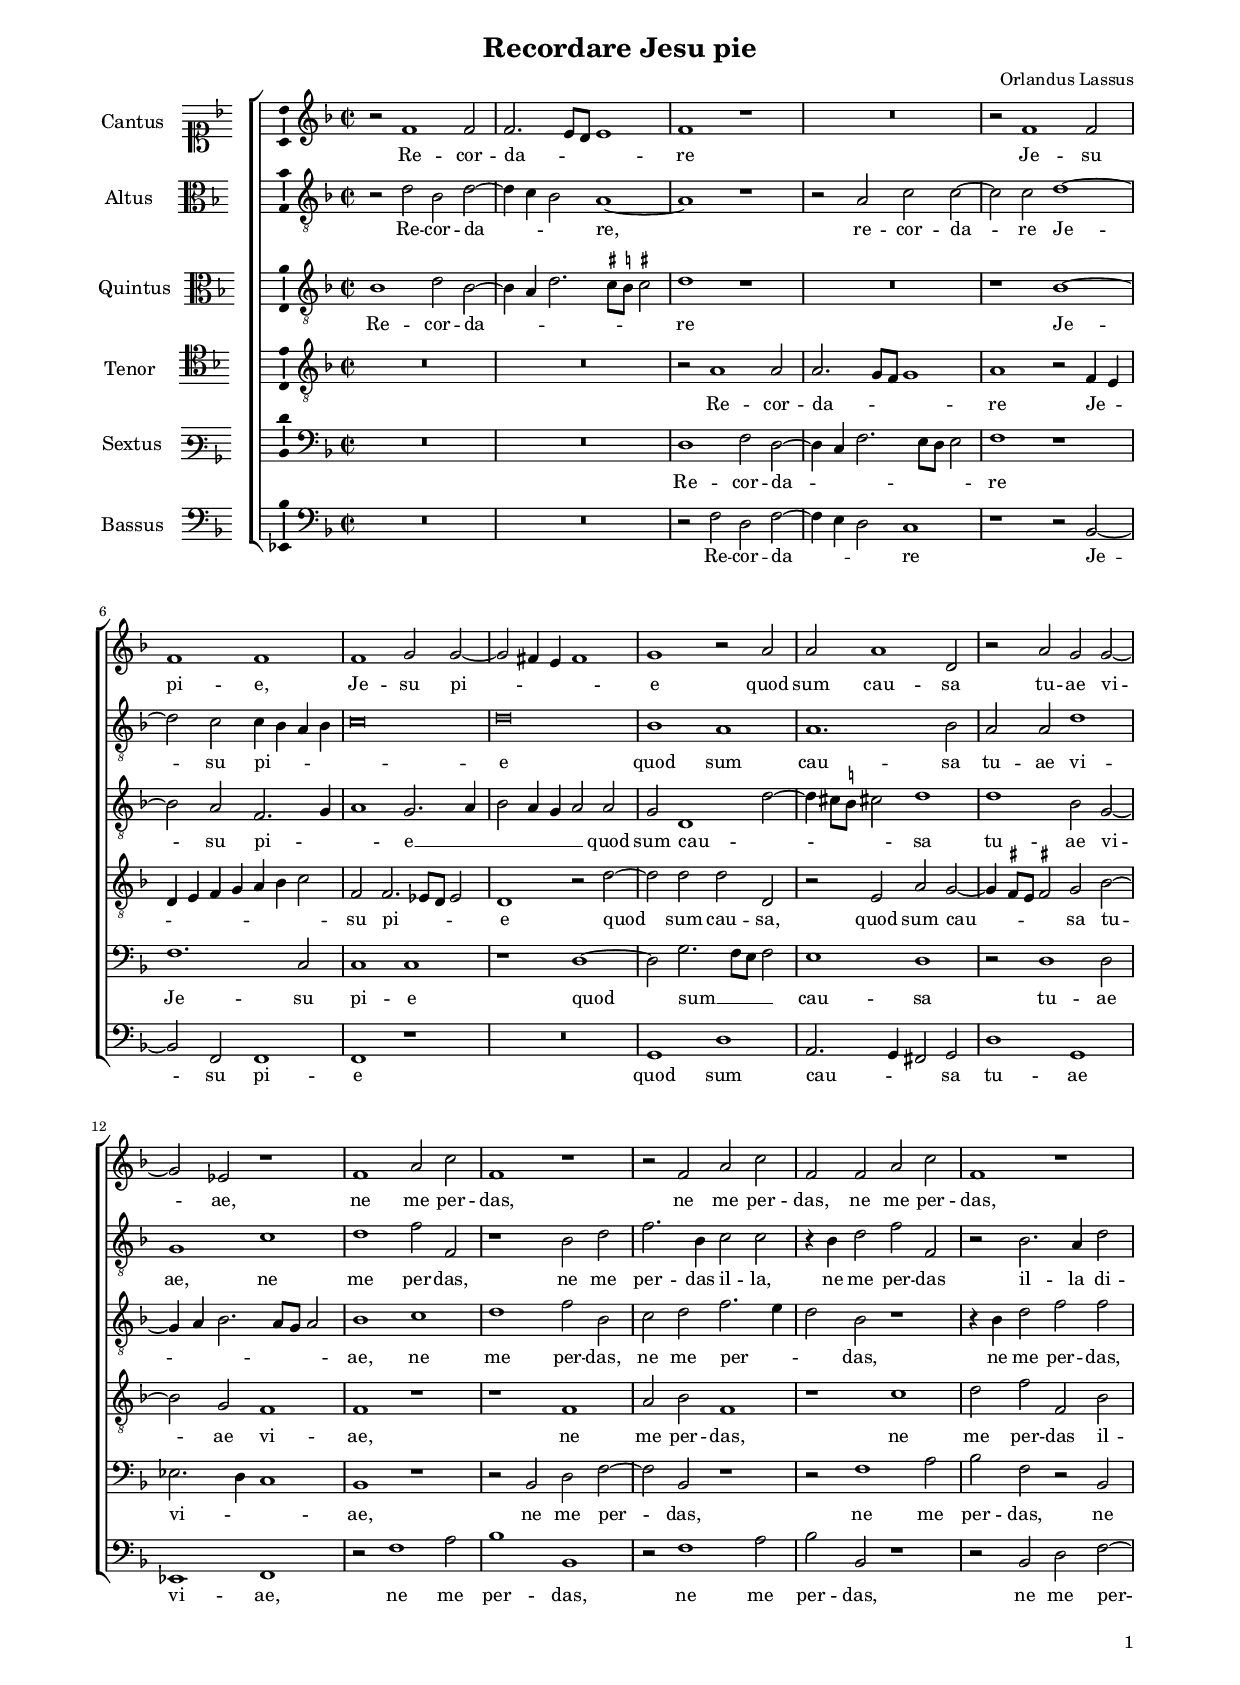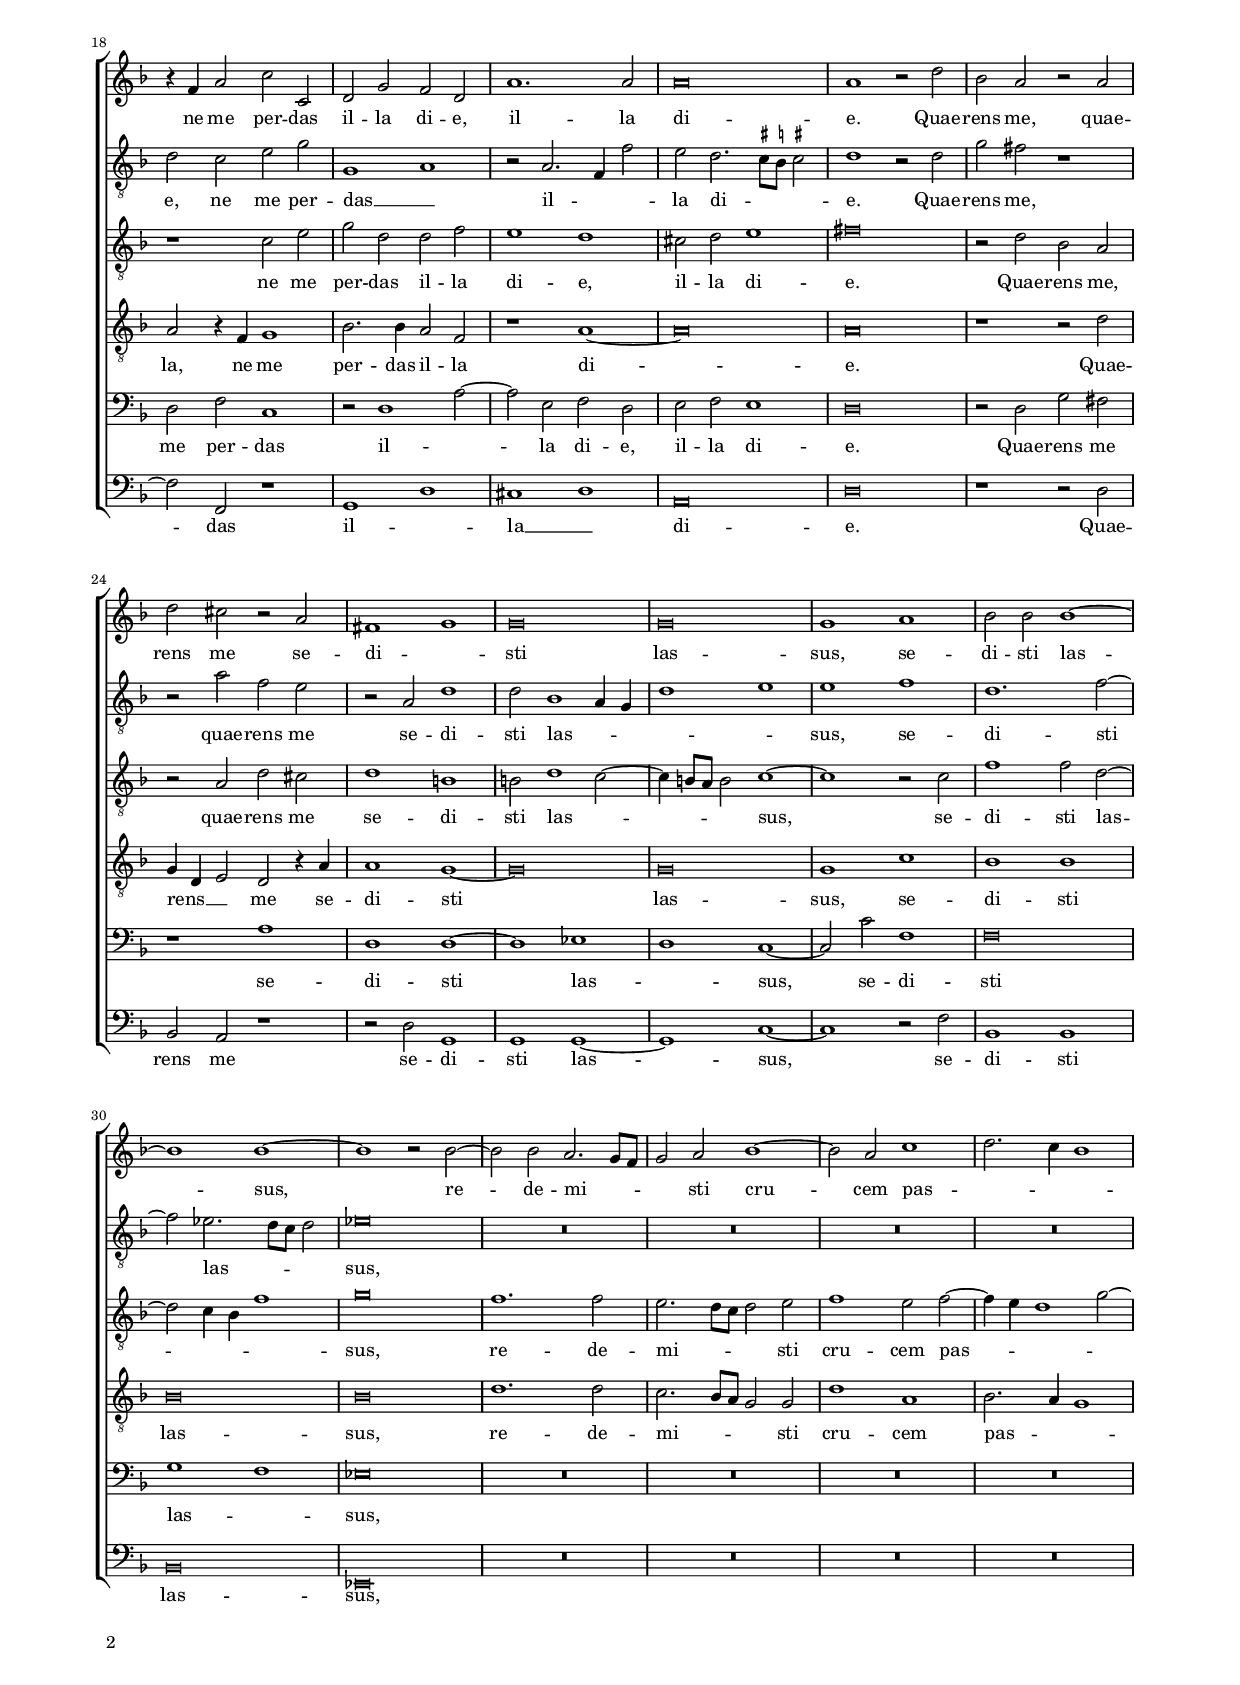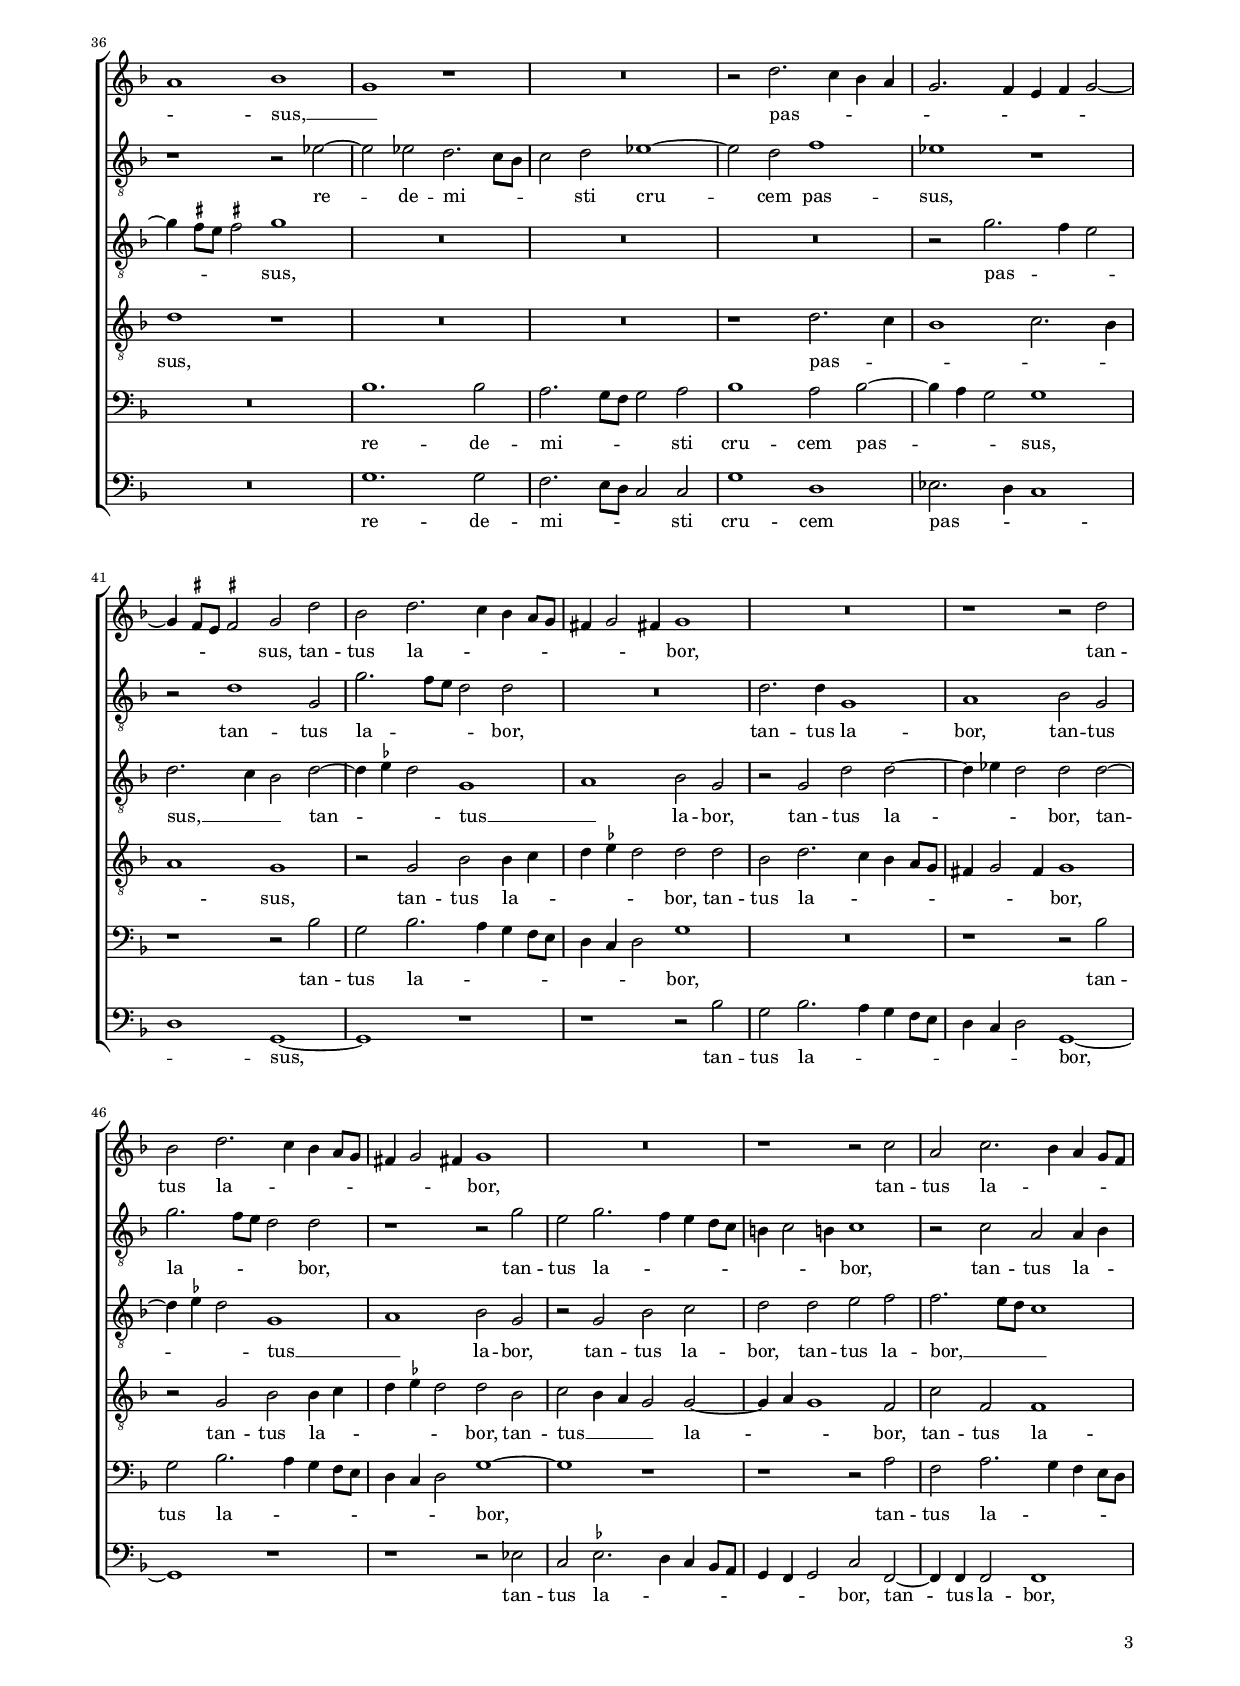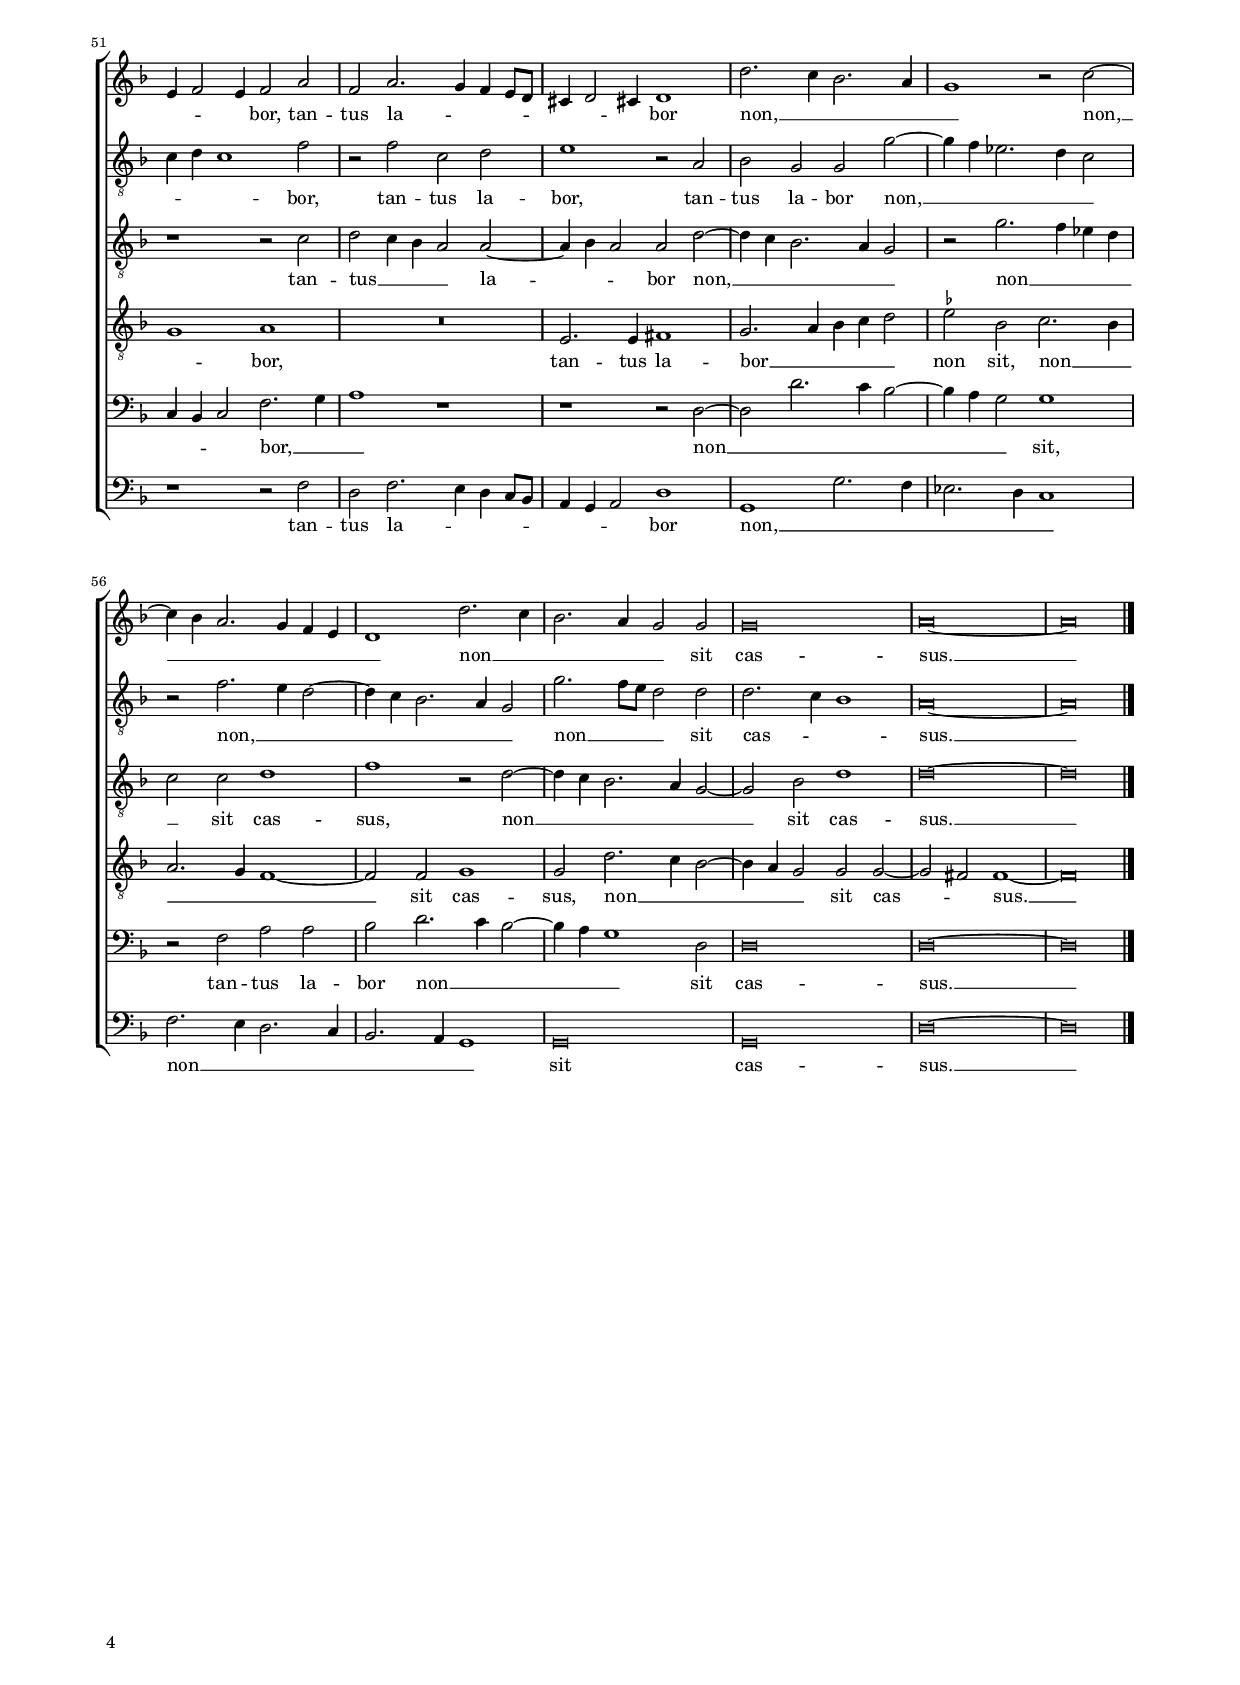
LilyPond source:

\header
{
  title="Recordare Jesu pie"
  composer="Orlandus Lassus"
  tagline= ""
}

\version "2.22.1"
\include "deutsch.ly"
#(set-global-staff-size 15)
#(ly:set-option 'point-and-click #f)

\paper
	{
	top-margin = 1.4 \cm
	bottom-margin = 0.9 \cm
	left-margin = 1.8 \cm
	right-margin = 1.8 \cm
	ragged-bottom = ##f
	ragged-last-bottom = ##t
	print-page-number = ##f
	score-system-spacing = #'((basic-distance . 17) (minimum-distance . 14) (padding . 5) (strechability . 250))
	system-system-spacing = #'((basic-distance . 17) (minimum-distance . 14) (padding . 5) (strechability . 250))
    oddFooterMarkup=\markup   \fill-line { "" \fromproperty #'page:page-number-string }
    evenFooterMarkup=\markup  \fill-line { \fromproperty #'page:page-number-string "" }
    last-bottom-spacing = #'((basic-distance . 12) (minimum-distance . 7) (padding . 4))
    %	systems-per-page = 3
%	min-systems-per-page = 3
	}

	
global = {
	\key f \major
	\time 2/2 \set Score.measureLength = #(ly:make-moment 2/1)
	}

	ficta = { \once \set suggestAccidentals = ##t }
        m = \melisma
        me = \melismaEnd
	
incipitcantus = \markup { \score {
	{
	\set Staff.instrumentName = \markup { \fontsize #1 "Cantus" }
	\key f \major
	\clef soprano
	s4 \bar ""
	}
	\layout  {
	raggedright = ##t
	indent = 1.6 \cm
	line-width = 2.2 \cm
	\context { \Staff \remove Time_signature_engraver }
	\override Staff.Clef.Y-extent = #'(0 . 0)
	}} \hspace #1 }

     
incipitaltus = \markup { \score {
	{
	\set Staff.instrumentName = \markup { \fontsize #1 "Altus" }
	\key f \major
	\clef alto
	s4 \bar ""
	}
	\layout  {
	raggedright = ##t
	indent = 1.6 \cm
	line-width = 2.2 \cm
	\context { \Staff \remove Time_signature_engraver }
	\override Staff.Clef.Y-extent = #'(0 . 0)
	}} \hspace #1 }

    
incipitquintus = \markup { \score {
	{
	\set Staff.instrumentName = \markup { \fontsize #1 "Quintus" }
	\key f \major
	\clef alto
	s4 \bar ""
	}
	\layout  {
	raggedright = ##t
	indent = 1.6 \cm
	line-width = 2.2 \cm
	\context { \Staff \remove Time_signature_engraver }
	\override Staff.Clef.Y-extent = #'(0 . 0)
	}} \hspace #1 }


incipittenor = \markup { \score {
	{
	\set Staff.instrumentName = \markup { \fontsize #1 "Tenor" }
	\key f \major
	\clef tenor
	s4 \bar ""
	}
	\layout  {
	raggedright = ##t
	indent = 1.6 \cm
	line-width = 2.2 \cm
	\context { \Staff \remove Time_signature_engraver }
	\override Staff.Clef.Y-extent = #'(0 . 0)
	}} \hspace #1 }
      
      
incipitsextus = \markup { \score {
	{
	\set Staff.instrumentName = \markup { \fontsize #1 "Sextus" }
	\key f \major
	\clef varbaritone
	s4 \bar ""
	}
	\layout  {
	raggedright = ##t
	indent = 1.6 \cm
	line-width = 2.2 \cm
	\context { \Staff \remove Time_signature_engraver }
	\override Staff.Clef.Y-extent = #'(0 . 0)
	}} \hspace #1 }

      
incipitbassus = \markup { \score {
	{
	\set Staff.instrumentName = \markup { \fontsize #1 "Bassus" }
	\key f \major
	\clef bass
	s4 \bar ""
	}
	\layout  {
	raggedright = ##t
	indent = 1.6 \cm
	line-width = 2.2 \cm
	\context { \Staff \remove Time_signature_engraver }
	\override Staff.Clef.Y-extent = #'(0 . 0)
	}} \hspace #1 }
        
        
cantus =  \relative c''
	{
	r2 f,1 f2
	f2. \m e8 d e1 \me
	f1 r
	R\breve
%5
	r2 f1 f2 \break \noPageBreak
	f1 f
	f1 g2 g~
	g2 \m fis4 e fis1 \me
	g1 r2 a
%10
	a2 a1 d,2
	r2 a' g g~ \break \noPageBreak
	g2 es r1
	f1 a2 c
	f,1 r
%15
	r2 f a c
	f,2 f a c
	f,1 r \pageBreak
	r4 f a2 c c,
	d2 g f d
%20
	a'1. a2  |
	a\breve
	a1 r2 d
	b2 a r a \break \noPageBreak
	d2 cis r a
%25
	fis1 \m g \me
	g\breve
	g\breve
	g1 a
	b2 b b1~ \break \noPageBreak
%30
	b1 b~
	b1 r2 b~
	b2 b a2. \m g8 f
	g2 \me a b1~
	b2 a c1 \m
%35
	d2. c4 b1 \pageBreak
	a \me b1 \m
	g1 \me r
	R\breve
	r2 d'2. \m c4 b a
%40
	g2. f4 e f g2~ \break \noPageBreak
	g4 \ficta fis8 e \ficta fis!2 \me g d'
	b2 d2. \m c4 b a8 g
	fis4 g2 fis!4 \me g1
	R\breve
%45
	r1 r2 d' \break \noPageBreak
	b2 d2. \m c4 b a8 g
	fis4 g2 fis!4 \me g1
	R\breve
	r1 r2 c
%50
	a2 c2. \m b4 a g8 f \pageBreak
	e4 f2 e4 \me f2 a
	f2 a2. \m g4 f e8 d
	cis4 d2 cis!4 \me d1
	d'2. \m c4 b2. a4
%55
	g1 \me r2 c2~ \break \noPageBreak
	c4 \m b a2. g4 f e
	d1 \me d'2. \m c4
	b2. a4 g2 \me g
	g\breve
%60
	a\breve~
	a\breve \bar "|."
	}
	

altus =  \relative c'
        {
      	r2 d b d~
	d4 \m c b2 \me a1~
	a1 r
	r2 a c c~
%5
	c2 c d1~
	d2 c c4 \m b a b
	c\breve \me
	d\breve
	b1 a
%10
	a1. b2
	a2 a d1
	g,1 c
	d1 f2 f,
	r1 b2 d
%15
	f2. b,4 c2 c
	r4 b d2 f f, 
	r2 b2. a4 d2
	d2 c e g
	g,1 \m a \me
%20
	r2 a2. \m f4 f'2 \me
	e2 d2. \m \ficta cis8 \ficta h \ficta cis!2 \me
	d1 r2 d
	g2 fis r1
	r2 a f e
%25
	r2 a, d1
	d2 b1 \m a4 g
	d'1 e \me
	e1 f
	d1. f2~
%30
	f2 es2. \m d8 c d2 \me
	es\breve
	R\breve
	R
	R
%35
	R
	r1 r2 es~
	es2 es d2. \m c8 b
	c2 \me d es1~ 
	es2 d f1
%40
	es1 r
	r2 d1 g,2
	g'2. \m f8 e d2 \me d
	R\breve
	d2. d4 g,1
%45
	a1 b2 g
	g'2. \m f8 e d2 \me d
	r1 r2 g
	e2 g2. \m f4 e d8 c
	h4 c2 h!4 \me c1
%50
	r2 c a a4 \m b
	c d c1 \me f2
	r2 f c d
	e1 r2 a,
	b2 g g g'~
%55
	g4 \m f es2. d4 c2 \me
	r2 f2. \m e4 d2~
	d4 c b2. a4 g2 \me
	g'2. \m f8 e d2 \me d
	d2. \m c4 b1 \me
%60
	a\breve~
	a\breve
	}

quintus  =  \relative c'
	{
	b1 d2 b~
	b4 \m a d2. \ficta cis8 \ficta h \ficta cis!2 \me
	d1 r
	R\breve
%5
	r1 b~
	b2 a f2. \m g4
	a1 \me g2. \m a4
	b2 a4 g a2 \me a
	g2 d1 \m d'2~
%10
	d4 cis8 \ficta h cis!2 \me d1
	d1 b2 g~
	g4 \m a b2. a8 g a2 \me
	b1 c
	d1 f2 b,
%15
	c2 d f2. \m e4
	d2 \me b r1
	r4 b d2 f f
	r1 c2 e
	g2 d d f
%20
	e1 d
	cis2 d e1
	fis\breve
	r2 d b a
	r2 a d cis
%25
	d1 h
	h2 d1 \m c2~
	c4 h8 a h2 \me c1~
	c1 r2 c
	f1 f2 d~
%30
	d2 \m c4 b f'1 \me
	g\breve
	f1. f2
	e2. \m d8 c d2 \me e
	f1 e2 f~
%35
	f4 \m e d1 g2~
	g4 \ficta fis8 e \ficta fis!2 \me g1
	R\breve
	R
	R
%40
	r2 g2. \m f4 e2 \me
	d2. \m c4 b2 \me d~
	d4 \m \ficta es d2 \me g,1 \m
	a1 \me b2 g
	r2 g d' d~
%45
	d4 \m es d2 \me d d~
	d4 \m \ficta es d2 \me g,1 \m
	a1 \me b2 g
	r2 g b c
	d2 d e f
%50
	f2. \m e8 d c1 \me
	r1 r2 c
	d2 \m c4 b a2 \me a~
	a4 \m b a2 \me a d~
	d4 \m c b2. a4 g2 \me
%55
	r2 g'2. \m f4 es d
	c2 \me c d1
	f1 r2 d~
	d4 \m c b2. a4 g2~
	g2 \me b d1
%60
	d\breve~
	d\breve
	}

tenor =  \relative c'
	{
	R\breve
	R\breve
	r2 a1 a2
	a2. \m g8 f g1 \me
%5
	a1 r2 f4 \m e |
	d4 e f g a b c2 \me
	f,2 f2. \m es8 d es2 \me
	d1 r2 d'2~
	d2 d d d,
%10
	r2 e a g~ |
	g4 \m \ficta fis8 e \ficta fis!2 \me g b~
	b2 g f1
	f1 r
	r1 f
%15
	a2 b f1 |
	r1 c'
	d2 f f, b
	a2 r4 f g1
	b2. b4 a2 f
%20
	r1 a~ |
	a\breve
	a\breve
	r1 r2 d
	g,4 \m d e2 \me d2 r4 a'
%25
	a1 g~ |
	g\breve
	g\breve
	g1 c
	b1 b
%30
	b\breve |
	b\breve
	d1. d2
	c2. \m b8 a g2 \me g
	d'1 a
%35
	b2. \m a4 g1 \me |
	d'1 r
	R\breve
	R\breve
	r1 d2. \m c4
%40
	b1 c2. b4 |
	a1 \me g
	r2 g b b4 \m c
	d4 \ficta es d2 \me d d
	b2 d2. \m c4 b a8 g
%45
	fis4 g2 fis4 \me g1 |
	r2 g b b4 \m c
	d4 \ficta es d2 \me d b
	c2 \m b4 a g2 \me g~
	g4 \m a g1 \me f2
%50
	c'2 f, f1 \m |
	g1 \me a
	R\breve
	e2. e4 fis1
	g2. \m a4 b c d2 \me
%55
	\ficta es2 b c2. \m b4 |
	a2. g4 f1~
	f2 \me f g1
	g2 d'2. \m c4 b2~
	b4 a g2 \me g g~
%60
	g2 \m fis \me fis1~
	fis\breve
	}
	

sextus = \relative c
	{
	R\breve
	R\breve
	d1 f2 d~
	d4 \m c f2. e8 d e2 \me
%5
	f1 r |
	f1. c2
	c1 c
	r1 d~
	d2 g2. \m f8 e f2 \me
%10
	e1 d |
	r2 d1 d2
	es2. \m d4 c1 \me
	b1 r
	r2 b d f~
%15
	f2 b, r1 |
	r2 f'1 a2
	b2 f r b,
	d2 f c1
	r2 d1 \m a'2~
%20
	a2 \me e f d |
	e2 f e1
	d\breve
	r2 d g fis
	r1 a
%25
	d,1 d~ |
	d1 es \m
	d1 \me c~
	c2 c' f,1
	f\breve
%30
	g1 \m f \me |
	es\breve
	R\breve
	R
	R
%35
	R |
	R
	b'1. b2
	a2. \m g8 f g2 \me a
	b1 a2 b~
%40
	b4 \m a g2 \me g1 |
	r1 r2 b
	g2 b2. \m a4 g f8 e
	d4 c d2 \me g1
	R\breve
%45
	r1 r2 b |
	g2 b2. \m a4 g f8 e
	d4 c d2 \me g1~
	g1 r
	r1 r2 a
%50
	f2 a2. \m g4 f e8 d |
	c4 b c2 \me f2. \m g4
	a1 \me r
	r1 r2 d,2~
	d2 \m d'2. c4 b2~
%55
	b4 a g2 \me g1 |
	r2 f a a
	b2 d2. \m c4 b2~
	b4 a g1 \me d2
	d\breve
%60
	d\breve~
	d\breve
	}

bassus  =  \relative c
	{
	R\breve
	R
	r2 f d f~
	f4 \m e d2 \me c1
%5
	r1 r2 b~ |
	b2 f f1
	f1 r
	R\breve
	g1 d'
%10
	a2. \m g4 fis2 \me g |
	d'1 g,
	es1 f
	r2 f'1 a2
	b1 b,
%15
	r2 f'1 a2 |
	b2 b, r1
	r2 b d f~
	f2 f, r1
	g1 \m d' \me
%20
	cis1 \m d \me |
	a\breve
	d\breve
	r1 r2 d
	b2 a r1
%25
	r2 d g,1 |
	g1 g~
	g1 c~
	c1 r2 f
	b,1 b
%30
	b\breve |
	es,\breve
	R\breve
	R
	R
%35
	R\breve |
	R
	g'1. g2
	f2. \m e8 d c2 \me c
	g'1 d
%40
	es2. \m d4 c1 |
	d1 \me g,~
	g1 r
	r1 r2 b'
	g2 b2. \m a4 g f8 e
%45
	d4 c d2 \me g,1~ |
	g1 r
	r1 r2 es'
	c2 \ficta es2. \m d4 c b8 a
	g4 f g2 \me c f,~
%50
	f4 f f2 f1 |
	r1 r2 f'
	d2 f2. \m e4 d c8 b
	a4 g a2 \me d1
	g,1 \m g'2. f4
%55
	es2. d4 c1 \me |
	f2. \m e4 d2. c4
	b2. a4 g1 \me
	g\breve
	g\breve
%60
	d'\breve~
	d\breve
	}
	
	
lyricscantus = \lyricmode {
		Re -- cor -- da -- re Je -- su pi -- e,
		Je -- su pi -- e
		quod sum cau -- sa tu -- ae vi -- ae,
		ne me per -- das,
		ne me per -- das,
		ne me per -- das,
		ne me per -- das il -- la di -- e,
		il -- la di -- e.
		Quae -- rens me,
		quae -- rens me
		se -- di -- sti las -- sus,
		se -- di -- sti las -- sus,
		re -- de -- mi -- sti cru -- cem pas -- sus, __
		pas -- sus,
		tan -- tus la -- bor,
		tan -- tus la -- bor,
		tan -- tus la -- bor,
		tan -- tus la -- bor
		non, __
		non, __
		non __ sit cas -- sus. __
		}


lyricsaltus = \lyricmode {
		Re -- cor -- da -- re,
		re -- cor -- da -- re Je -- su pi -- e
		quod sum cau -- sa tu -- ae vi -- ae,
		ne me per -- das,
		ne me per -- das il -- la,
		ne me per -- das il -- la di -- e,
		ne me per -- das __ il -- la di -- e.
		Quae -- rens me,
		quae -- rens me
		se -- di -- sti las -- sus,
		se -- di -- sti las -- sus,
		re -- de -- mi -- sti cru -- cem pas -- sus,
		tan -- tus la -- bor,
		tan -- tus la -- bor,
		tan -- tus la -- bor,
		tan -- tus la -- bor,
		tan -- tus la -- bor,
		tan -- tus la -- bor,
		tan -- tus la -- bor
		non, __
		non, __
		non __ sit cas -- sus. __
		}


lyricsquintus = \lyricmode {
		Re -- cor -- da -- re Je -- su pi -- e __
		quod sum cau -- sa tu -- ae vi -- ae,
		ne me per -- das,
		ne me per -- das,
		ne me per -- das,
		ne me per -- das il -- la di -- e,
		il -- la di -- e.
		Quae -- rens me,
		quae -- rens me
		se -- di -- sti las -- sus,
		se -- di -- sti las -- sus,
		re -- de -- mi -- sti cru -- cem pas -- sus,
		pas -- sus, __
		tan -- tus __ la -- bor,
		tan -- tus la -- bor,
		tan -- tus __ la -- bor,
		tan -- tus la -- bor,
		tan -- tus la -- bor, __
		tan -- tus __ la -- bor
		non, __
		non __ sit cas -- sus,
		non __ sit cas -- sus. __
		}


lyricstenor = \lyricmode {
		Re -- cor -- da -- re Je -- su pi -- e
		quod sum cau -- sa,
		quod sum cau -- sa tu -- ae vi -- ae,
		ne me per -- das,
		ne me per -- das il -- la,
		ne me per -- das il -- la di -- e.
		Quae -- rens __ me
		se -- di -- sti las -- sus,
		se -- di -- sti las -- sus,
		re -- de -- mi -- sti cru -- cem pas -- sus,
		pas -- sus,
		tan -- tus la -- bor,
		tan -- tus la -- bor,
		tan -- tus la -- bor,
		tan -- tus __ la -- bor,
		tan -- tus la -- bor,
		tan -- tus la -- bor __
		non sit,
		non __ sit cas -- sus,
		non __ sit cas -- sus. __
		}


lyricssextus = \lyricmode {
		Re -- cor -- da -- re Je -- su pi -- e
		quod sum __ cau -- sa tu -- ae vi -- ae,
		ne me per -- das,
		ne me per -- das,
		ne me per -- das il -- la di -- e,
		il -- la di -- e.
		Quae -- rens me
		se -- di -- sti las -- sus,
		se -- di -- sti las -- sus,
		re -- de -- mi -- sti cru -- cem pas -- sus,
		tan -- tus la -- bor,
		tan -- tus la -- bor,
		tan -- tus la -- bor, __
		non __ sit,
		tan -- tus la -- bor
		non __ sit cas -- sus. __
		}

	
lyricsbassus = \lyricmode {
		Re -- cor -- da -- re Je -- su pi -- e
		quod sum cau -- sa tu -- ae vi -- ae,
		ne me per -- das,
		ne me per -- das,
		ne me per -- das il -- la __ di -- e.
		Quae -- rens me
		se -- di -- sti las -- sus,
		se -- di -- sti las -- sus,
		re -- de -- mi -- sti cru -- cem pas -- sus,
		tan -- tus la -- bor,
		tan -- tus la -- bor,
		tan -- tus la -- bor,
		tan -- tus la -- bor
		non, __
		non __ sit cas -- sus. __
		}


\score
{  
	% \transpose {
	\new ChoirStaff \with { \override StaffGrouper.staff-staff-spacing.basic-distance = #12 }
	<<

	\new Staff << \global
	\new Voice="v1" {
		\set Staff.instrumentName=\incipitcantus
		\set Staff.midiInstrument = "reed organ"
		\clef violin
		\cantus }
	\new Lyrics \lyricsto "v1" {\lyricscantus }
	>>


	\new Staff << \global
	\new Voice="v2" {
		\set Staff.instrumentName=\incipitaltus
		\set Staff.midiInstrument = "reed organ"
		\clef "G_8" 
		\altus}
	\new Lyrics \lyricsto "v2" {\lyricsaltus }
	>>


	\new Staff << \global
	\new Voice="v5" {
		\set Staff.instrumentName=\incipitquintus
		\set Staff.midiInstrument = "reed organ"
		\clef "G_8"
		\quintus}
	\new Lyrics \lyricsto "v5" {\lyricsquintus }
	>>
        

	\new Staff << \global
	\new Voice="v3" {
		\set Staff.instrumentName=\incipittenor
		\set Staff.midiInstrument = "reed organ"
		\clef "G_8"
		\tenor }
	\new Lyrics \lyricsto "v3" {\lyricstenor }
	>>


	\new Staff << \global
	\new Voice="v6" {
		\set Staff.instrumentName=\incipitsextus
		\set Staff.midiInstrument = "reed organ"
		\clef bass 
		\sextus}
	\new Lyrics \lyricsto "v6" {\lyricssextus }
	>>


	\new Staff << \global
	\new Voice="v4" {
		\set Staff.instrumentName=\incipitbassus
		\set Staff.midiInstrument = "reed organ"
		\clef bass 
		\bassus }
	\new Lyrics \lyricsto "v4" {\lyricsbassus}
	>>

	>>
	% } % transpose

\layout
	{
	indent = 2.6 \cm
%	\context { \Lyrics \override VerticalAxisGroup.nonstaff-relatedstaff-spacing.padding = #2 }
%	\context { \Lyrics \override LyricText.font-size = #1 }
  	\context { \Staff \consists "Ambitus_engraver" }
	\context { \Staff \override TimeSignature.break-visibility = #end-of-line-invisible }
	\context { \Score \override BarNumber.padding = #2 }
	\context { \Voice \override NoteHead.style = #'baroque }
	}

\midi
	{
    	\tempo 2 = 90
	}

}


% EOF
